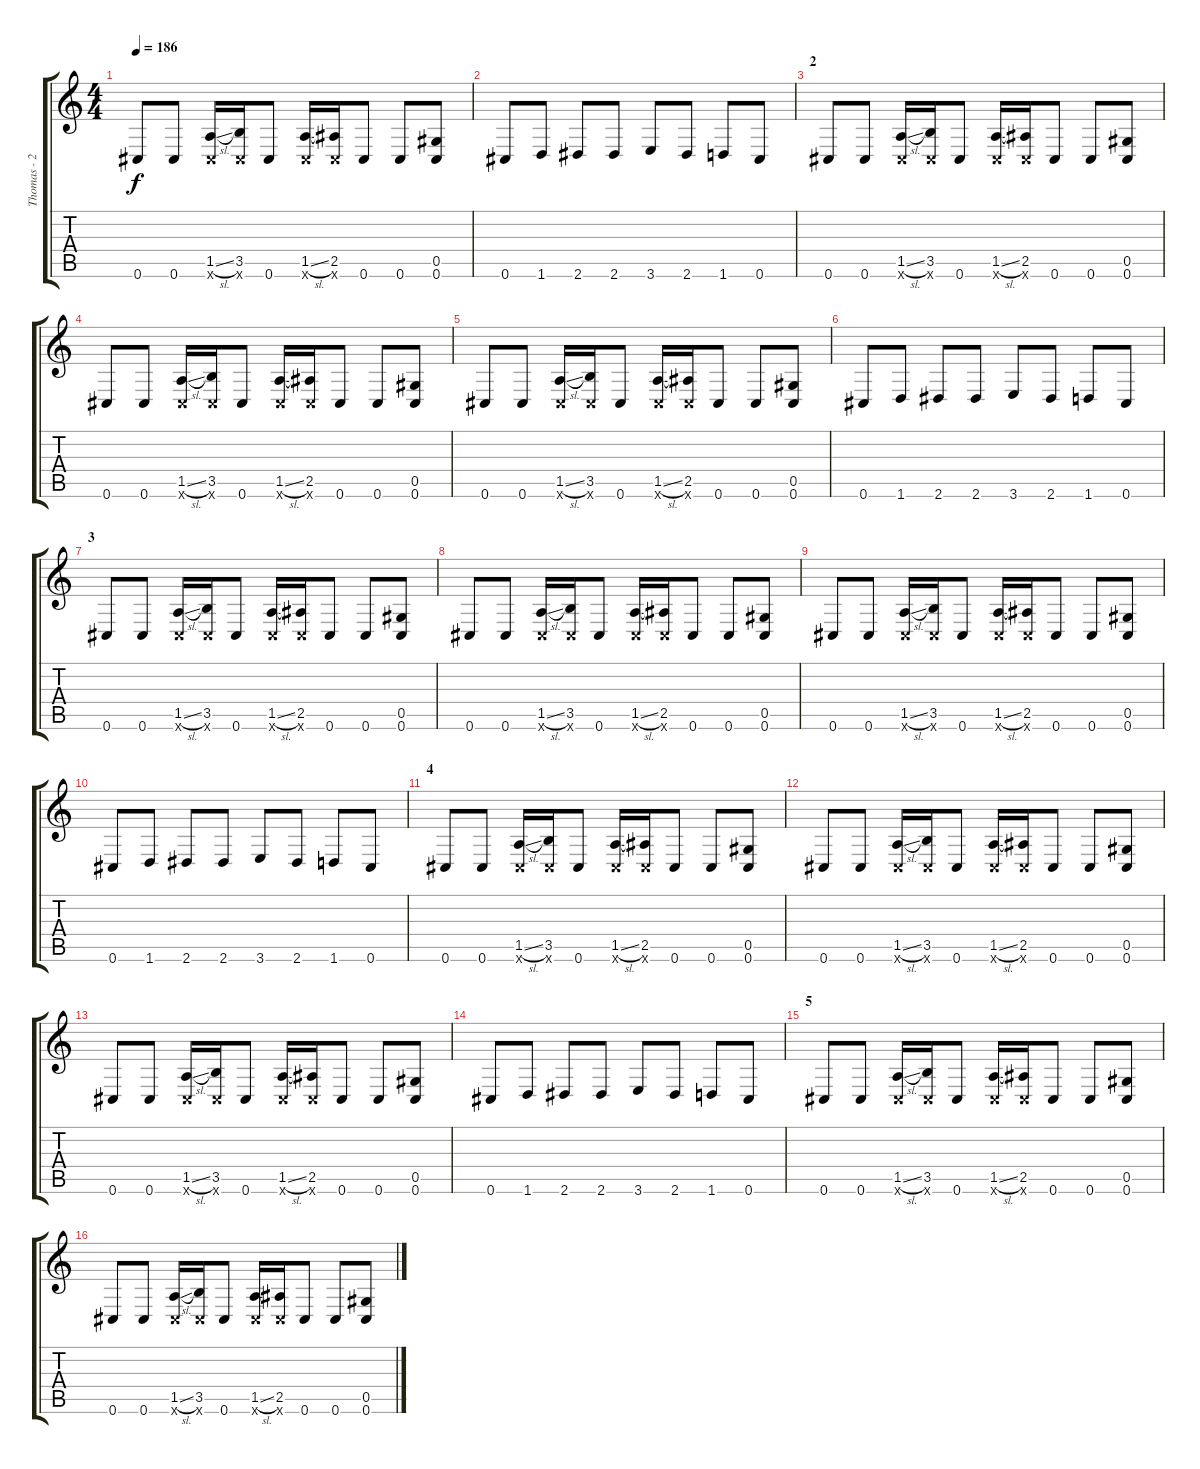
\track ("Thomas - 2" "Thomas - 2") {instrument distortionguitar}
\staff {score tabs}
\tuning (Eb4 Bb3 Gb3 Db3 Ab2 Db2) {hide}
\ts (4 4)
\tempo 186
\clef g2
\ks c
0.6.8{dy f} 0.6.8 (1.5{sl} 0.6{x}).16 (3.5 0.6{x}).16 0.6.8 (1.5{sl} 0.6{x}).16 (2.5 0.6{x}).16 0.6.8 0.6.8 (0.5 0.6).8 |
0.6.8 1.6.8 2.6.8 2.6.8 3.6.8 2.6.8 1.6.8 0.6.8 |
\section ("" "2")
0.6.8 0.6.8 (1.5{sl} 0.6{x}).16 (3.5 0.6{x}).16 0.6.8 (1.5{sl} 0.6{x}).16 (2.5 0.6{x}).16 0.6.8 0.6.8 (0.5 0.6).8 |
0.6.8 0.6.8 (1.5{sl} 0.6{x}).16 (3.5 0.6{x}).16 0.6.8 (1.5{sl} 0.6{x}).16 (2.5 0.6{x}).16 0.6.8 0.6.8 (0.5 0.6).8 |
0.6.8 0.6.8 (1.5{sl} 0.6{x}).16 (3.5 0.6{x}).16 0.6.8 (1.5{sl} 0.6{x}).16 (2.5 0.6{x}).16 0.6.8 0.6.8 (0.5 0.6).8 |
0.6.8 1.6.8 2.6.8 2.6.8 3.6.8 2.6.8 1.6.8 0.6.8 |
\section ("" "3")
0.6.8 0.6.8 (1.5{sl} 0.6{x}).16 (3.5 0.6{x}).16 0.6.8 (1.5{sl} 0.6{x}).16 (2.5 0.6{x}).16 0.6.8 0.6.8 (0.5 0.6).8 |
0.6.8 0.6.8 (1.5{sl} 0.6{x}).16 (3.5 0.6{x}).16 0.6.8 (1.5{sl} 0.6{x}).16 (2.5 0.6{x}).16 0.6.8 0.6.8 (0.5 0.6).8 |
0.6.8 0.6.8 (1.5{sl} 0.6{x}).16 (3.5 0.6{x}).16 0.6.8 (1.5{sl} 0.6{x}).16 (2.5 0.6{x}).16 0.6.8 0.6.8 (0.5 0.6).8 |
0.6.8 1.6.8 2.6.8 2.6.8 3.6.8 2.6.8 1.6.8 0.6.8 |
\section ("" "4")
0.6.8 0.6.8 (1.5{sl} 0.6{x}).16 (3.5 0.6{x}).16 0.6.8 (1.5{sl} 0.6{x}).16 (2.5 0.6{x}).16 0.6.8 0.6.8 (0.5 0.6).8 |
0.6.8 0.6.8 (1.5{sl} 0.6{x}).16 (3.5 0.6{x}).16 0.6.8 (1.5{sl} 0.6{x}).16 (2.5 0.6{x}).16 0.6.8 0.6.8 (0.5 0.6).8 |
0.6.8 0.6.8 (1.5{sl} 0.6{x}).16 (3.5 0.6{x}).16 0.6.8 (1.5{sl} 0.6{x}).16 (2.5 0.6{x}).16 0.6.8 0.6.8 (0.5 0.6).8 |
0.6.8 1.6.8 2.6.8 2.6.8 3.6.8 2.6.8 1.6.8 0.6.8 |
\section ("" "5")
0.6.8 0.6.8 (1.5{sl} 0.6{x}).16 (3.5 0.6{x}).16 0.6.8 (1.5{sl} 0.6{x}).16 (2.5 0.6{x}).16 0.6.8 0.6.8 (0.5 0.6).8 |
0.6.8 0.6.8 (1.5{sl} 0.6{x}).16 (3.5 0.6{x}).16 0.6.8 (1.5{sl} 0.6{x}).16 (2.5 0.6{x}).16 0.6.8 0.6.8 (0.5 0.6).8
